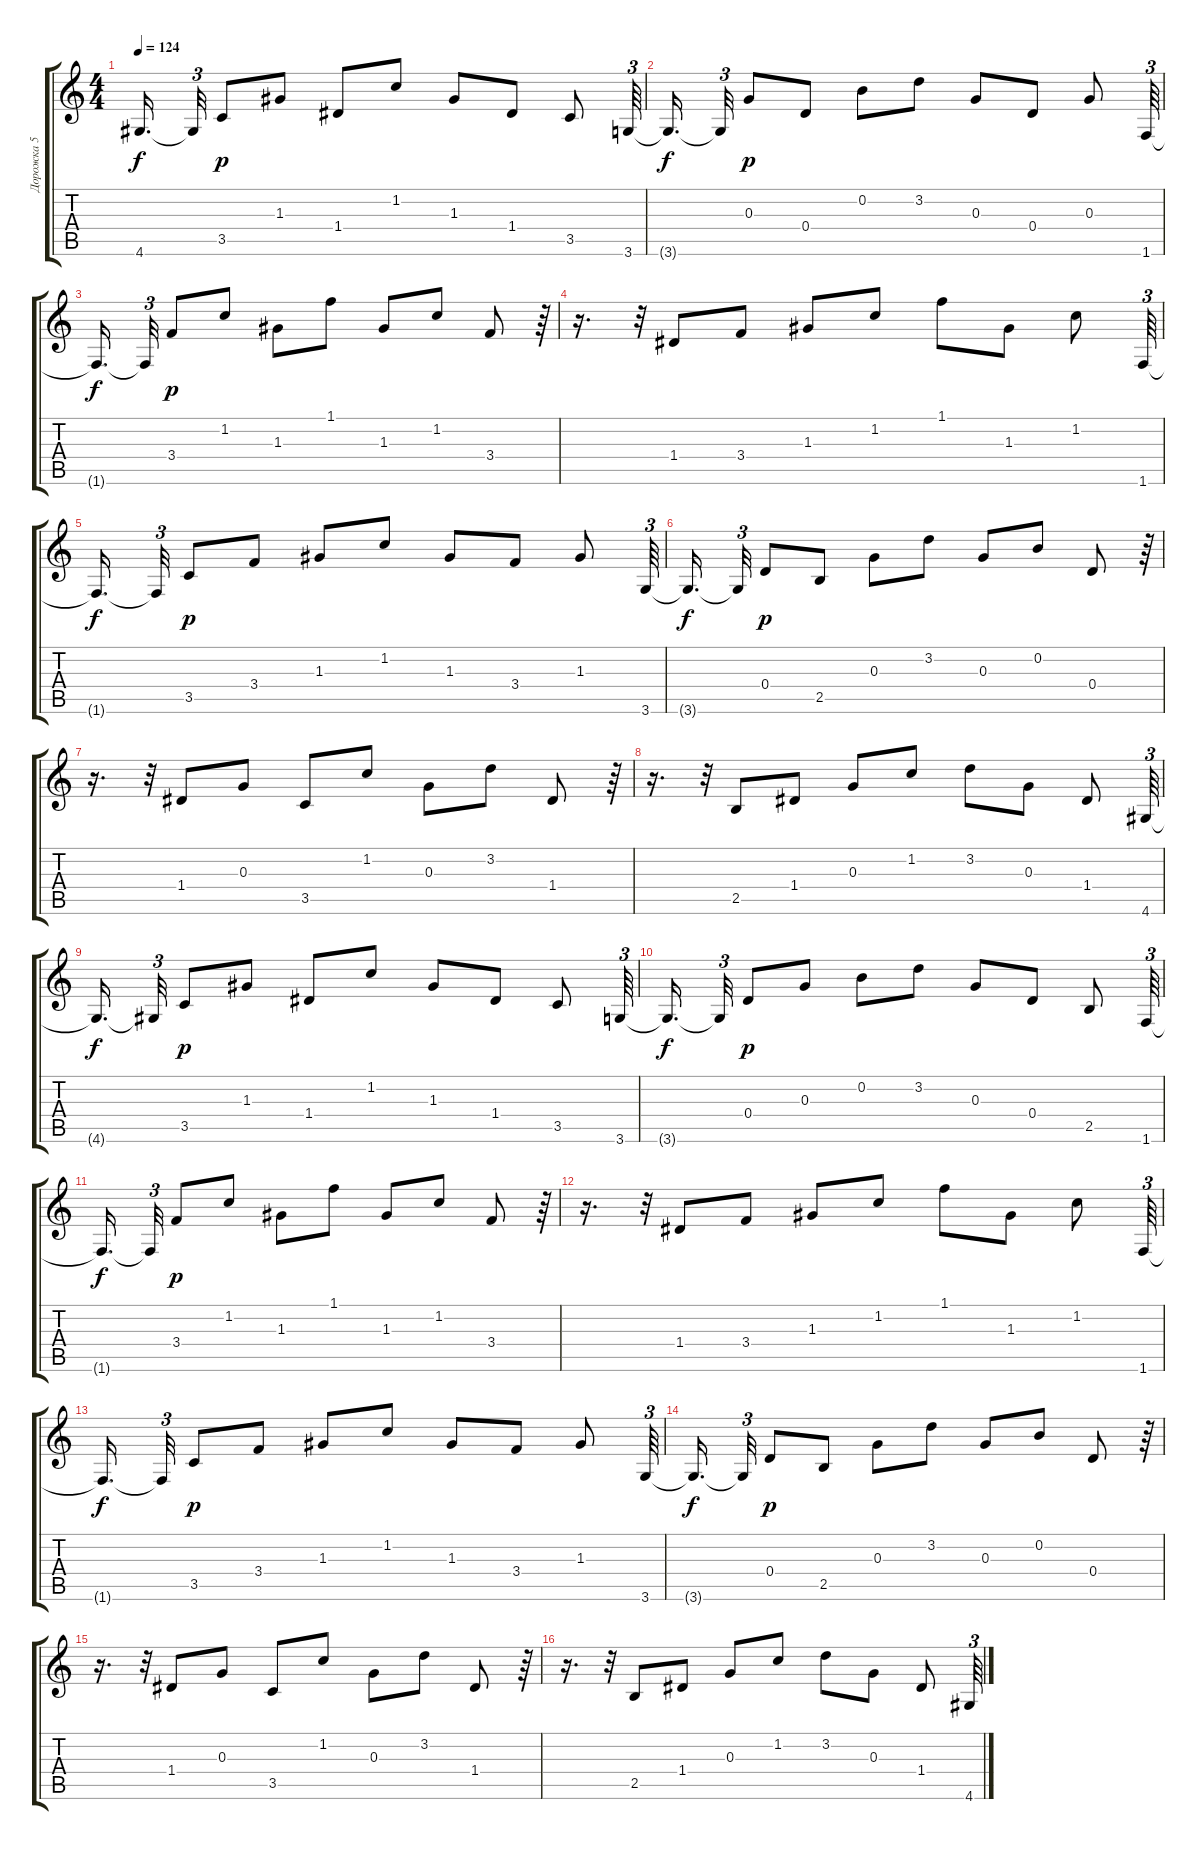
\track ("Дорожка 5" "Дорожка 5") {instrument electricguitarclean}
\staff {score tabs}
\tuning (E4 B3 G3 D3 A2 E2) {hide}
\ts (4 4)
\tempo 124
\clef g2
\ks c
4.6{t}.16{d dy f beam splitsecondary} 4.6{t}.32{tu (3 2)} 3.5.8{dy p} 1.3.8 1.4.8 1.2.8 1.3.8 1.4.8 3.5.8 3.6.64{tu (3 2)} |
3.6{t}.16{d dy f beam splitsecondary} 3.6{t}.32{tu (3 2)} 0.3.8{dy p} 0.4.8 0.2.8 3.2.8 0.3.8 0.4.8 0.3.8 1.6.64{tu (3 2)} |
1.6{t}.16{d dy f beam splitsecondary} 1.6{t}.32{tu (3 2)} 3.4.8{dy p} 1.2.8 1.3.8 1.1.8 1.3.8 1.2.8 3.4.8 r.64{tu (3 2)} |
r.16{d} r.32{tu (3 2)} 1.4.8 3.4.8 1.3.8 1.2.8 1.1.8 1.3.8 1.2.8 1.6.64{tu (3 2)} |
1.6{t}.16{d dy f beam splitsecondary} 1.6{t}.32{tu (3 2)} 3.5.8{dy p} 3.4.8 1.3.8 1.2.8 1.3.8 3.4.8 1.3.8 3.6.64{tu (3 2)} |
3.6{t}.16{d dy f beam splitsecondary} 3.6{t}.32{tu (3 2)} 0.4.8{dy p} 2.5.8 0.3.8 3.2.8 0.3.8 0.2.8 0.4.8 r.64{tu (3 2)} |
r.16{d} r.32{tu (3 2)} 1.4.8 0.3.8 3.5.8 1.2.8 0.3.8 3.2.8 1.4.8 r.64{tu (3 2)} |
r.16{d} r.32{tu (3 2)} 2.5.8 1.4.8 0.3.8 1.2.8 3.2.8 0.3.8 1.4.8 4.6.64{tu (3 2)} |
4.6{t}.16{d dy f beam splitsecondary} 4.6{t}.32{tu (3 2)} 3.5.8{dy p} 1.3.8 1.4.8 1.2.8 1.3.8 1.4.8 3.5.8 3.6.64{tu (3 2)} |
3.6{t}.16{d dy f beam splitsecondary} 3.6{t}.32{tu (3 2)} 0.4.8{dy p} 0.3.8 0.2.8 3.2.8 0.3.8 0.4.8 2.5.8 1.6.64{tu (3 2)} |
1.6{t}.16{d dy f beam splitsecondary} 1.6{t}.32{tu (3 2)} 3.4.8{dy p} 1.2.8 1.3.8 1.1.8 1.3.8 1.2.8 3.4.8 r.64{tu (3 2)} |
r.16{d} r.32{tu (3 2)} 1.4.8 3.4.8 1.3.8 1.2.8 1.1.8 1.3.8 1.2.8 1.6.64{tu (3 2)} |
1.6{t}.16{d dy f beam splitsecondary} 1.6{t}.32{tu (3 2)} 3.5.8{dy p} 3.4.8 1.3.8 1.2.8 1.3.8 3.4.8 1.3.8 3.6.64{tu (3 2)} |
3.6{t}.16{d dy f beam splitsecondary} 3.6{t}.32{tu (3 2)} 0.4.8{dy p} 2.5.8 0.3.8 3.2.8 0.3.8 0.2.8 0.4.8 r.64{tu (3 2)} |
r.16{d} r.32{tu (3 2)} 1.4.8 0.3.8 3.5.8 1.2.8 0.3.8 3.2.8 1.4.8 r.64{tu (3 2)} |
r.16{d} r.32{tu (3 2)} 2.5.8 1.4.8 0.3.8 1.2.8 3.2.8 0.3.8 1.4.8 4.6.64{tu (3 2)}
